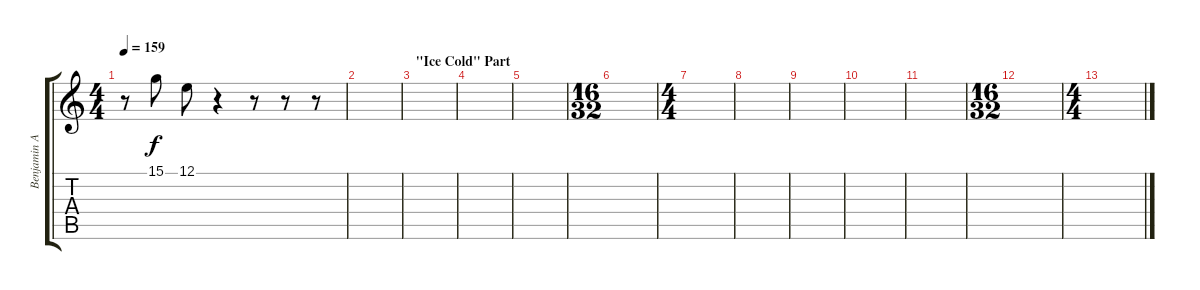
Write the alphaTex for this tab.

\track ("Benjamin Andre (Square Lead)" "Benjamin A") {instrument lead1square}
\staff {score tabs}
\tuning (E4 B3 G3 D3 A2 E2) {hide}
\ts (4 4)
\tempo 159
\clef g2
\ks c
r.8{dy f} 15.1.8 12.1.8 r.4 r.8 r.8 r.8 |
|
\section ("" "\"Ice Cold\" Part")
|
|
|
\ts (16 32)
|
\ts (4 4)
|
|
|
|
|
\ts (16 32)
|
\ts (4 4)
